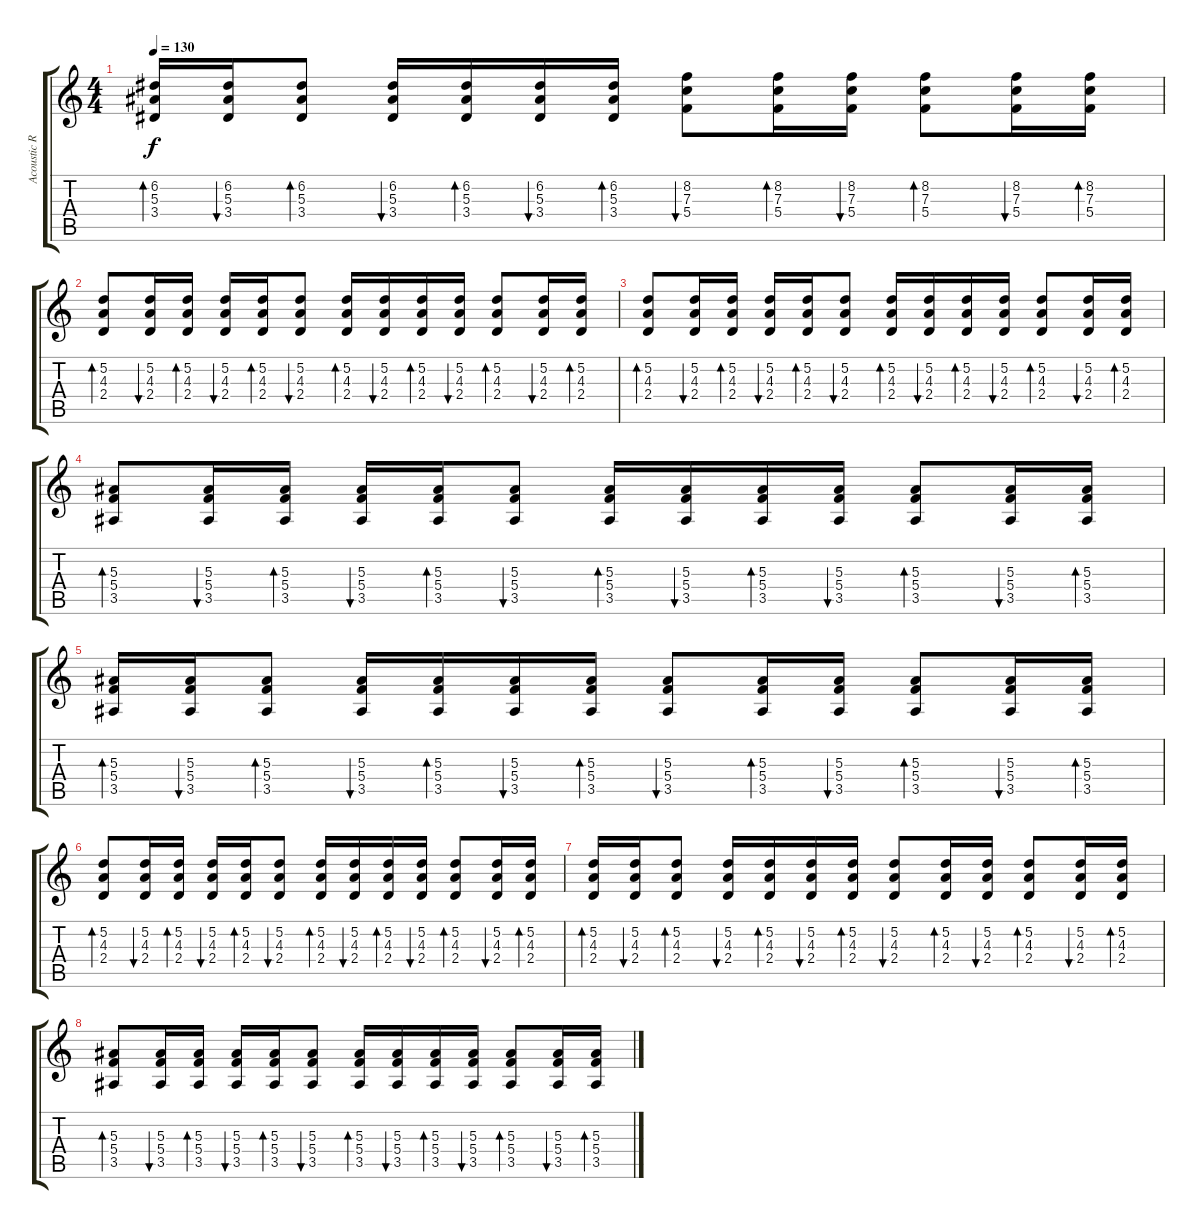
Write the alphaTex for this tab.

\track ("Acoustic Rhytm Guitar" "Acoustic R") {instrument acousticguitarsteel}
\staff {score tabs}
\tuning (D4 A3 F3 C3 G2 D2) {hide}
\ts (4 4)
\tempo 130
\clef g2
\ks c
(6.2 5.3 3.4).16{bd 60 dy f} (6.2 5.3 3.4).16{bu 60} (6.2 5.3 3.4).8{bd 60} (6.2 5.3 3.4).16{bu 60} (6.2 5.3 3.4).16{bd 60} (6.2 5.3 3.4).16{bu 60} (6.2 5.3 3.4).16{bd 60} (8.2 7.3 5.4).8{bu 60} (8.2 7.3 5.4).16{bd 60} (8.2 7.3 5.4).16{bu 60} (8.2 7.3 5.4).8{bd 60} (8.2 7.3 5.4).16{bu 60} (8.2 7.3 5.4).16{bd 60} |
(5.2 4.3 2.4).8{bd 60} (5.2 4.3 2.4).16{bu 60} (5.2 4.3 2.4).16{bd 60} (5.2 4.3 2.4).16{bu 60} (5.2 4.3 2.4).16{bd 60} (5.2 4.3 2.4).8{bu 60} (5.2 4.3 2.4).16{bd 60} (5.2 4.3 2.4).16{bu 60} (5.2 4.3 2.4).16{bd 60} (5.2 4.3 2.4).16{bu 60} (5.2 4.3 2.4).8{bd 60} (5.2 4.3 2.4).16{bu 60} (5.2 4.3 2.4).16{bd 60} |
(5.2 4.3 2.4).8{bd 60} (5.2 4.3 2.4).16{bu 60} (5.2 4.3 2.4).16{bd 60} (5.2 4.3 2.4).16{bu 60} (5.2 4.3 2.4).16{bd 60} (5.2 4.3 2.4).8{bu 60} (5.2 4.3 2.4).16{bd 60} (5.2 4.3 2.4).16{bu 60} (5.2 4.3 2.4).16{bd 60} (5.2 4.3 2.4).16{bu 60} (5.2 4.3 2.4).8{bd 60} (5.2 4.3 2.4).16{bu 60} (5.2 4.3 2.4).16{bd 60} |
(5.3 5.4 3.5).8{bd 60} (5.3 5.4 3.5).16{bu 60} (5.3 5.4 3.5).16{bd 60} (5.3 5.4 3.5).16{bu 60} (5.3 5.4 3.5).16{bd 60} (5.3 5.4 3.5).8{bu 60} (5.3 5.4 3.5).16{bd 60} (5.3 5.4 3.5).16{bu 60} (5.3 5.4 3.5).16{bd 60} (5.3 5.4 3.5).16{bu 60} (5.3 5.4 3.5).8{bd 60} (5.3 5.4 3.5).16{bu 60} (5.3 5.4 3.5).16{bd 60} |
(5.3 5.4 3.5).16{bd 60} (5.3 5.4 3.5).16{bu 60} (5.3 5.4 3.5).8{bd 60} (5.3 5.4 3.5).16{bu 60} (5.3 5.4 3.5).16{bd 60} (5.3 5.4 3.5).16{bu 60} (5.3 5.4 3.5).16{bd 60} (5.3 5.4 3.5).8{bu 60} (5.3 5.4 3.5).16{bd 60} (5.3 5.4 3.5).16{bu 60} (5.3 5.4 3.5).8{bd 60} (5.3 5.4 3.5).16{bu 60} (5.3 5.4 3.5).16{bd 60} |
(5.2 4.3 2.4).8{bd 60} (5.2 4.3 2.4).16{bu 60} (5.2 4.3 2.4).16{bd 60} (5.2 4.3 2.4).16{bu 60} (5.2 4.3 2.4).16{bd 60} (5.2 4.3 2.4).8{bu 60} (5.2 4.3 2.4).16{bd 60} (5.2 4.3 2.4).16{bu 60} (5.2 4.3 2.4).16{bd 60} (5.2 4.3 2.4).16{bu 60} (5.2 4.3 2.4).8{bd 60} (5.2 4.3 2.4).16{bu 60} (5.2 4.3 2.4).16{bd 60} |
(5.2 4.3 2.4).16{bd 60} (5.2 4.3 2.4).16{bu 60} (5.2 4.3 2.4).8{bd 60} (5.2 4.3 2.4).16{bu 60} (5.2 4.3 2.4).16{bd 60} (5.2 4.3 2.4).16{bu 60} (5.2 4.3 2.4).16{bd 60} (5.2 4.3 2.4).8{bu 60} (5.2 4.3 2.4).16{bd 60} (5.2 4.3 2.4).16{bu 60} (5.2 4.3 2.4).8{bd 60} (5.2 4.3 2.4).16{bu 60} (5.2 4.3 2.4).16{bd 60} |
(5.3 5.4 3.5).8{bd 60} (5.3 5.4 3.5).16{bu 60} (5.3 5.4 3.5).16{bd 60} (5.3 5.4 3.5).16{bu 60} (5.3 5.4 3.5).16{bd 60} (5.3 5.4 3.5).8{bu 60} (5.3 5.4 3.5).16{bd 60} (5.3 5.4 3.5).16{bu 60} (5.3 5.4 3.5).16{bd 60} (5.3 5.4 3.5).16{bu 60} (5.3 5.4 3.5).8{bd 60} (5.3 5.4 3.5).16{bu 60} (5.3 5.4 3.5).16{bd 60}
